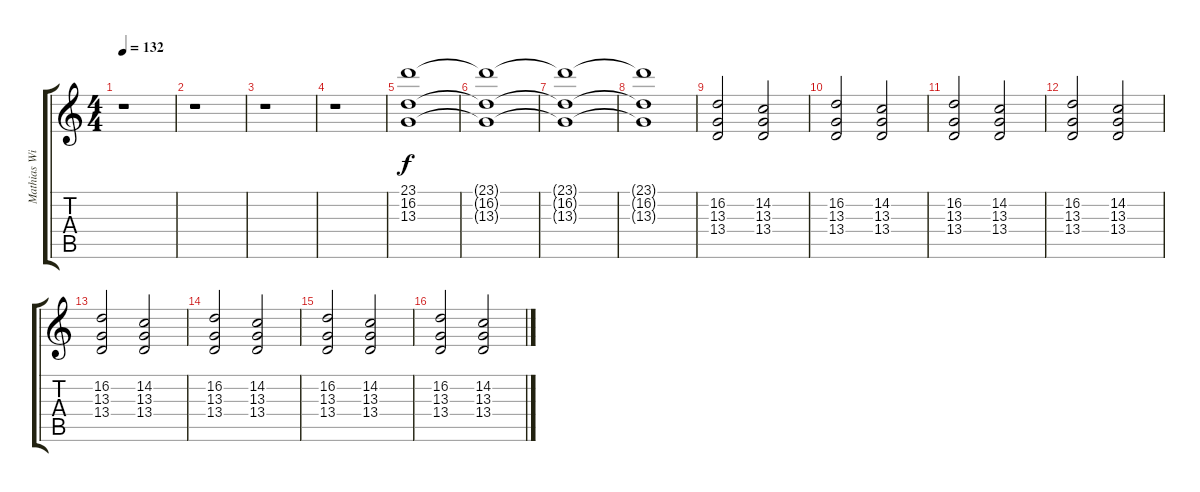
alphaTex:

\track ("Mathias Wiesner" "Mathias Wi") {instrument choiraahs}
\staff {score tabs}
\tuning (Eb4 Bb3 Gb3 Db3 Ab2 Eb2) {hide}
\ts (4 4)
\tempo 132
\clef g2
\ks c
r.1{dy f} |
r.1 |
r.1 |
r.1 |
(23.1 16.2 13.3).1 |
(23.1{t} 16.2{t} 13.3{t}).1 |
(23.1{t} 16.2{t} 13.3{t}).1 |
(23.1{t} 16.2{t} 13.3{t}).1 |
(16.2 13.3 13.4).2{volume 6} (14.2 13.3 13.4).2 |
(16.2 13.3 13.4).2 (14.2 13.3 13.4).2 |
(16.2 13.3 13.4).2 (14.2 13.3 13.4).2 |
(16.2 13.3 13.4).2 (14.2 13.3 13.4).2 |
(16.2 13.3 13.4).2 (14.2 13.3 13.4).2 |
(16.2 13.3 13.4).2 (14.2 13.3 13.4).2 |
(16.2 13.3 13.4).2 (14.2 13.3 13.4).2 |
(16.2 13.3 13.4).2 (14.2 13.3 13.4).2
